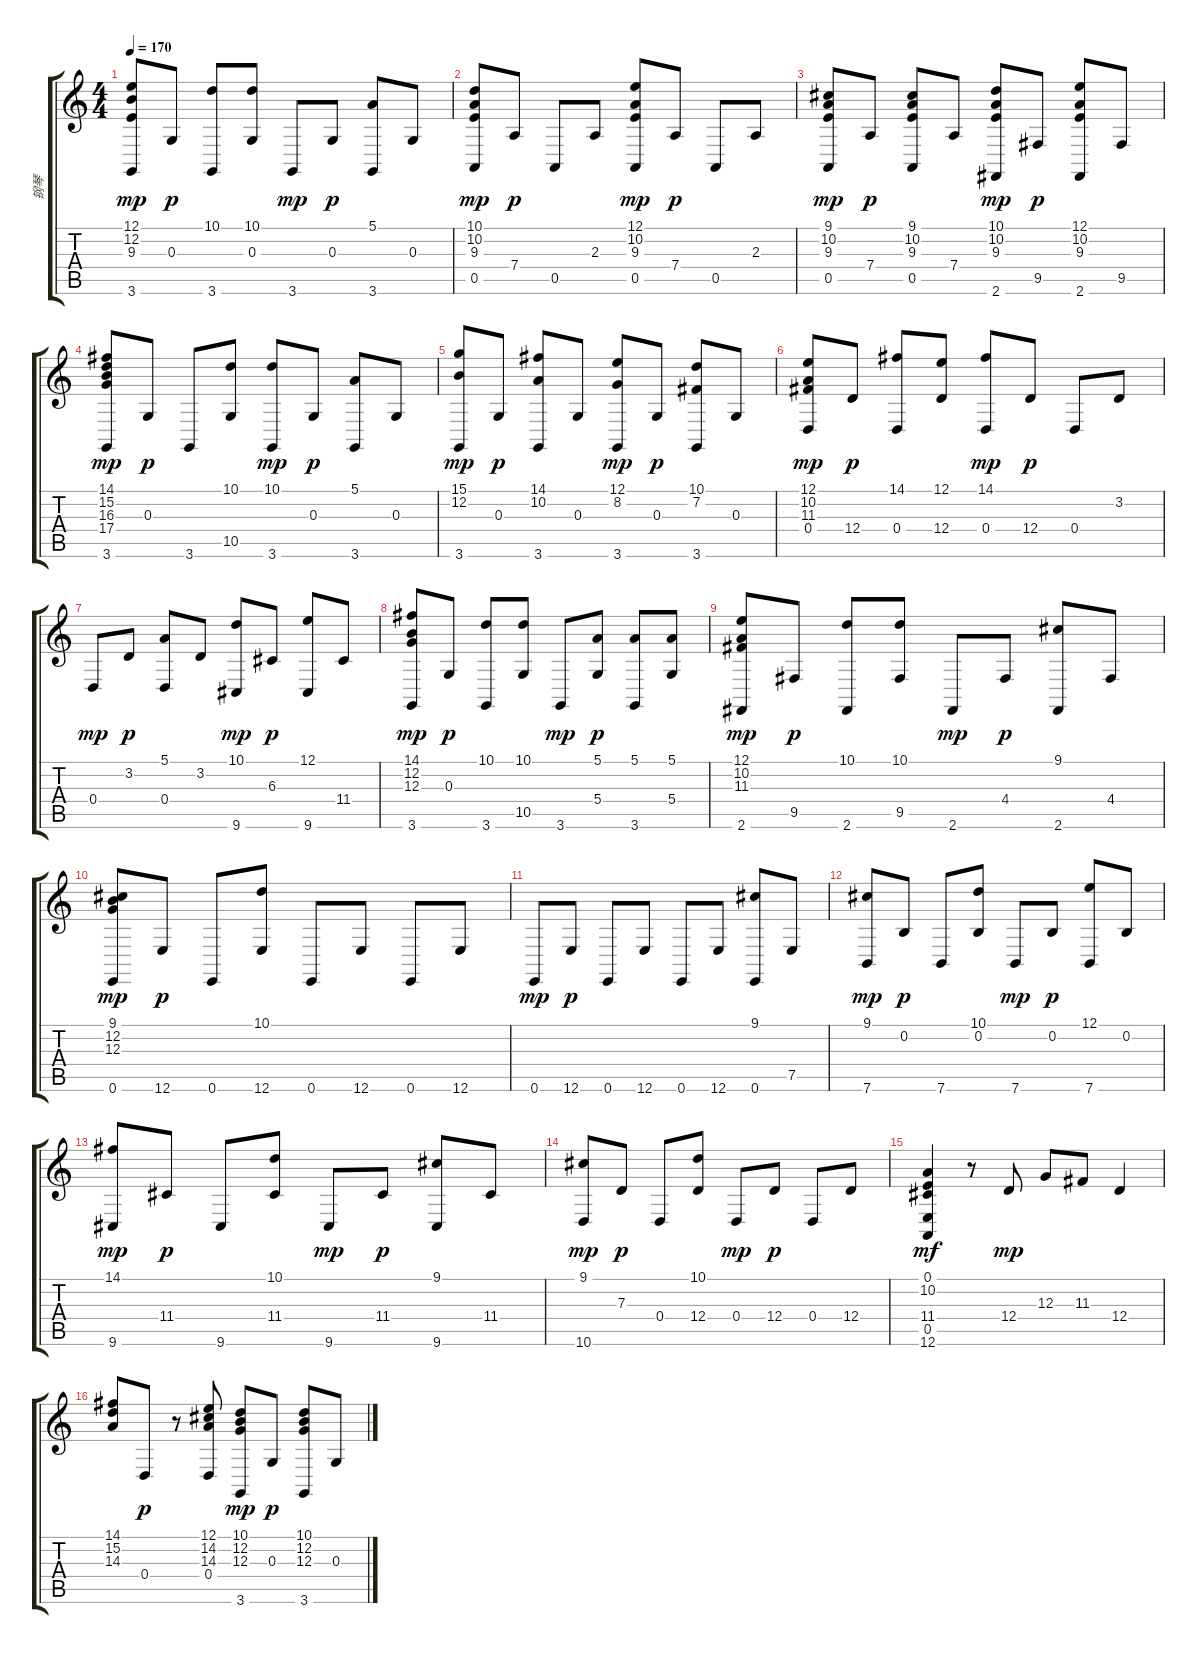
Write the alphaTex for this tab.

\track ("钢琴" "钢琴") {instrument electricgrandpiano}
\staff {score tabs}
\tuning (E4 B3 G3 D3 A2 E2) {hide}
\ts (4 4)
\tempo 170
\clef g2
\ks c
(12.1 12.2 9.3 3.6).8{dy mp} 0.3.8{dy p} (10.1 3.6).8 (10.1 0.3).8 3.6.8{dy mp} 0.3.8{dy p} (5.1 3.6).8 0.3.8 |
(10.1 10.2 9.3 0.5).8{dy mp} 7.4.8{dy p} 0.5.8 2.3.8 (12.1 10.2 9.3 0.5).8{dy mp} 7.4.8{dy p} 0.5.8 2.3.8 |
(9.1 10.2 9.3 0.5).8{dy mp} 7.4.8{dy p} (9.1 10.2 9.3 0.5).8 7.4.8 (10.1 10.2 9.3 2.6).8{dy mp} 9.5.8{dy p} (12.1 10.2 9.3 2.6).8 9.5.8 |
(14.1 15.2 16.3 17.4 3.6).8{dy mp} 0.3.8{dy p} 3.6.8 (10.1 10.5).8 (10.1 3.6).8{dy mp} 0.3.8{dy p} (5.1 3.6).8 0.3.8 |
(15.1 12.2 3.6).8{dy mp} 0.3.8{dy p} (14.1 10.2 3.6).8 0.3.8 (12.1 8.2 3.6).8{dy mp} 0.3.8{dy p} (10.1 7.2 3.6).8 0.3.8 |
(12.1 10.2 11.3 0.4).8{dy mp} 12.4.8{dy p} (14.1 0.4).8 (12.1 12.4).8 (14.1 0.4).8{dy mp} 12.4.8{dy p} 0.4.8 3.2.8 |
0.4.8{dy mp} 3.2.8{dy p} (5.1 0.4).8 3.2.8 (10.1 9.6).8{dy mp} 6.3.8{dy p} (12.1 9.6).8 11.4.8 |
(14.1 12.2 12.3 3.6).8{dy mp} 0.3.8{dy p} (10.1 3.6).8 (10.1 10.5).8 3.6.8{dy mp} (5.1 5.4).8{dy p} (5.1 3.6).8 (5.1 5.4).8 |
(12.1 10.2 11.3 2.6).8{dy mp} 9.5.8{dy p} (10.1 2.6).8 (10.1 9.5).8 2.6.8{dy mp} 4.4.8{dy p} (9.1 2.6).8 4.4.8 |
(9.1 12.2 12.3 0.6).8{dy mp} 12.6.8{dy p} 0.6.8 (10.1 12.6).8 0.6.8 12.6.8 0.6.8 12.6.8 |
0.6.8{dy mp} 12.6.8{dy p} 0.6.8 12.6.8 0.6.8 12.6.8 (9.1 0.6).8 7.5.8 |
(9.1 7.6).8{dy mp} 0.2.8{dy p} 7.6.8 (10.1 0.2).8 7.6.8{dy mp} 0.2.8{dy p} (12.1 7.6).8 0.2.8 |
(14.1 9.6).8{dy mp} 11.4.8{dy p} 9.6.8 (10.1 11.4).8 9.6.8{dy mp} 11.4.8{dy p} (9.1 9.6).8 11.4.8 |
(9.1 10.6).8{dy mp} 7.3.8{dy p} 0.4.8 (10.1 12.4).8 0.4.8{dy mp} 12.4.8{dy p} 0.4.8 12.4.8 |
(0.1 10.2 11.4 0.5 12.6).4{dy mf} r.8 12.4.8{dy mp} 12.3.8 11.3.8 12.4.4 |
(14.1 15.2 14.3).8 0.4.8{dy p} r.8 (12.1 14.2 14.3 0.4).8 (10.1 12.2 12.3 3.6).8{dy mp} 0.3.8{dy p} (10.1 12.2 12.3 3.6).8 0.3.8
